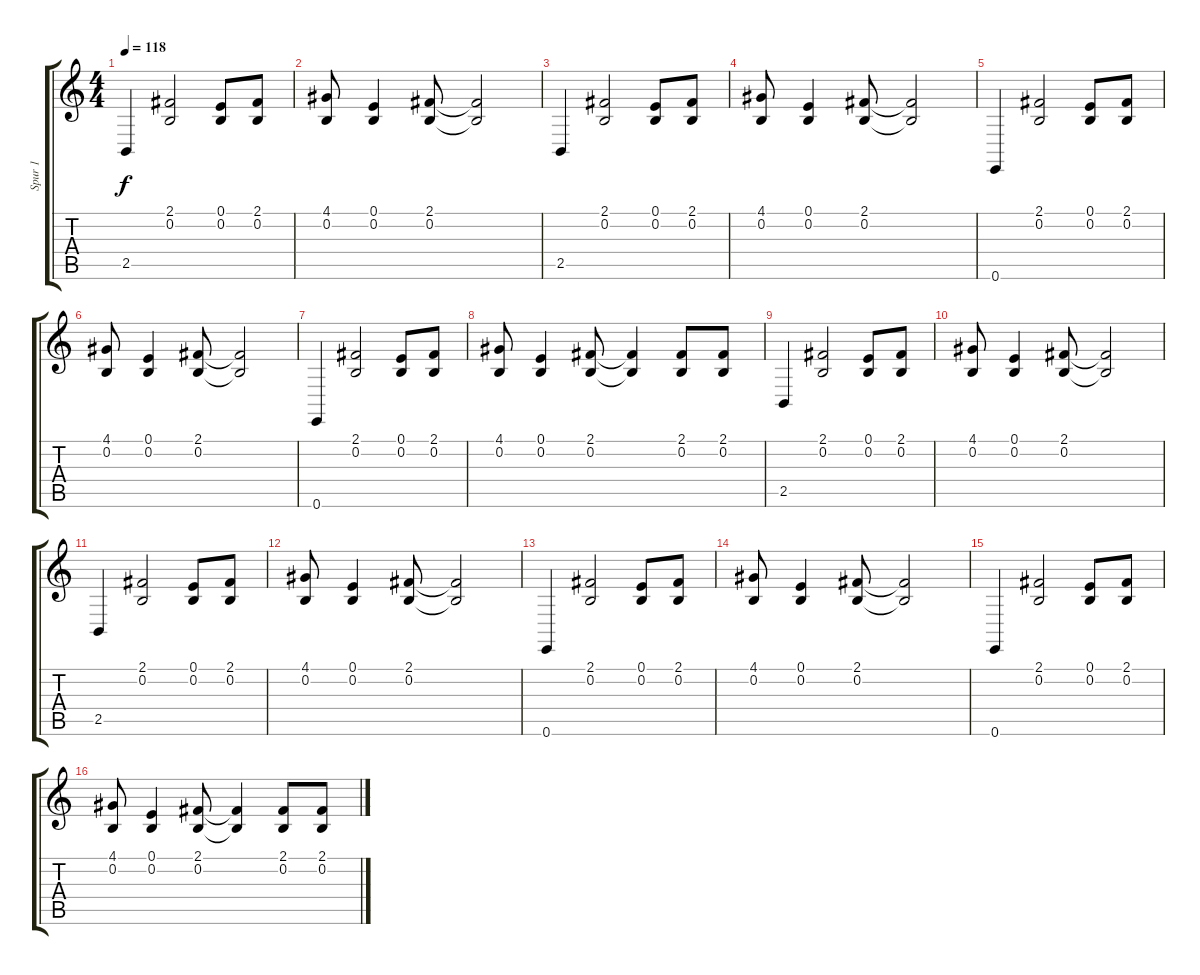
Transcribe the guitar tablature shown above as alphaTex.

\track ("Spur 1" "Spur 1") {instrument acousticgrandpiano}
\staff {score tabs}
\tuning (E4 B3 G3 D3 A2 E2) {hide}
\ts (4 4)
\tempo 118
\clef g2
\ks c
2.5.4{dy f instrument blownbottle} (2.1 0.2).2 (0.1 0.2).8 (2.1 0.2).8 |
(4.1 0.2).8 (0.1 0.2).4 (2.1 0.2).8 (2.1{t} 0.2{t}).2 |
2.5.4 (2.1 0.2).2 (0.1 0.2).8 (2.1 0.2).8 |
(4.1 0.2).8 (0.1 0.2).4 (2.1 0.2).8 (2.1{t} 0.2{t}).2 |
0.6.4 (2.1 0.2).2 (0.1 0.2).8 (2.1 0.2).8 |
(4.1 0.2).8 (0.1 0.2).4 (2.1 0.2).8 (2.1{t} 0.2{t}).2 |
0.6.4 (2.1 0.2).2 (0.1 0.2).8 (2.1 0.2).8 |
(4.1 0.2).8 (0.1 0.2).4 (2.1 0.2).8 (2.1{t} 0.2{t}).4 (2.1 0.2).8 (2.1 0.2).8 |
2.5.4{instrument shakuhachi} (2.1 0.2).2 (0.1 0.2).8 (2.1 0.2).8 |
(4.1 0.2).8 (0.1 0.2).4 (2.1 0.2).8 (2.1{t} 0.2{t}).2 |
2.5.4 (2.1 0.2).2 (0.1 0.2).8 (2.1 0.2).8 |
(4.1 0.2).8 (0.1 0.2).4 (2.1 0.2).8 (2.1{t} 0.2{t}).2 |
0.6.4 (2.1 0.2).2 (0.1 0.2).8 (2.1 0.2).8 |
(4.1 0.2).8 (0.1 0.2).4 (2.1 0.2).8 (2.1{t} 0.2{t}).2 |
0.6.4 (2.1 0.2).2 (0.1 0.2).8 (2.1 0.2).8 |
(4.1 0.2).8 (0.1 0.2).4 (2.1 0.2).8 (2.1{t} 0.2{t}).4 (2.1 0.2).8 (2.1 0.2).8
